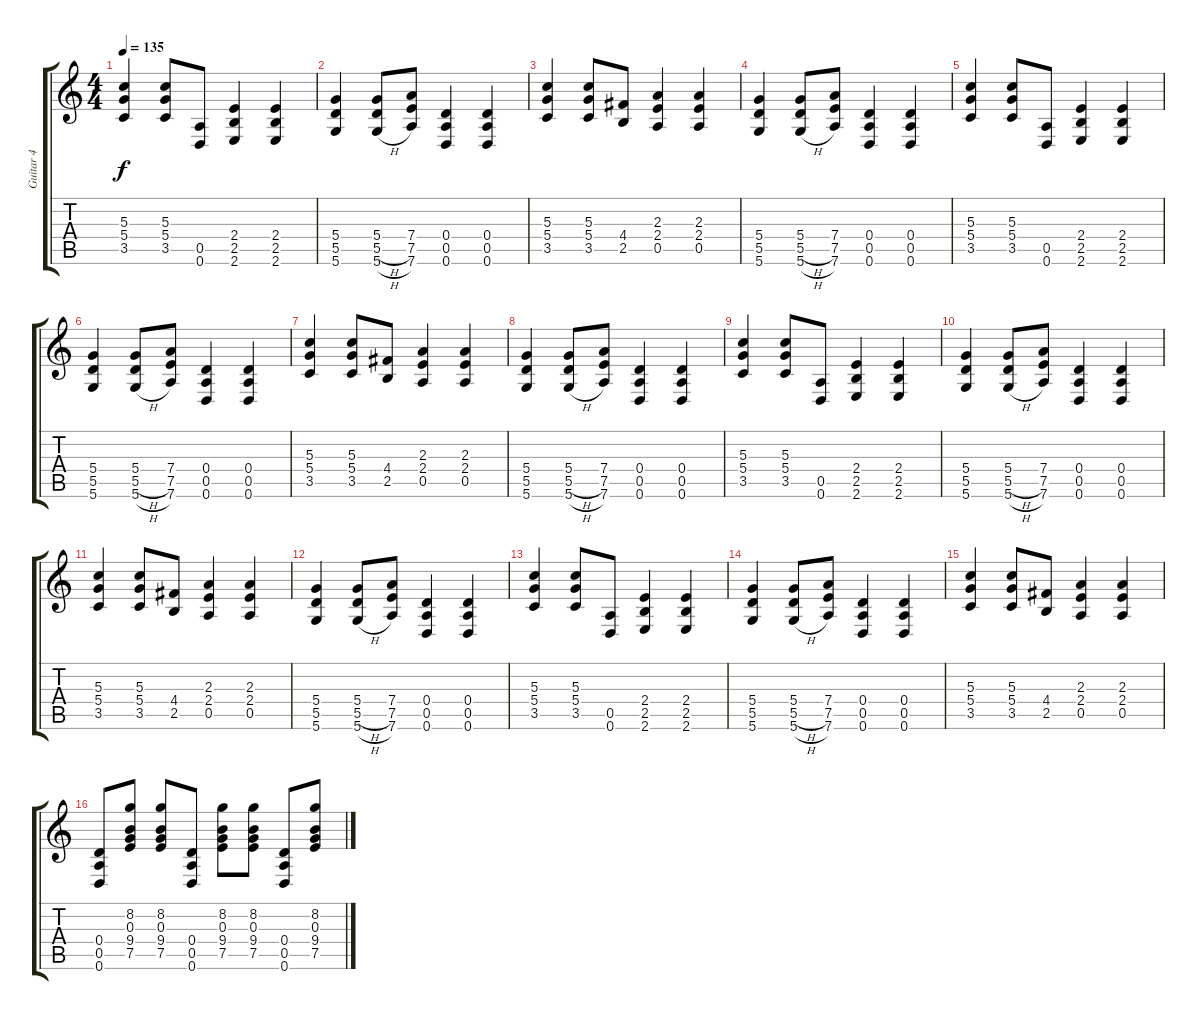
\track ("Guitar 4" "Guitar 4") {instrument distortionguitar}
\staff {score tabs}
\tuning (E4 B3 G3 D3 A2 D2) {hide}
\ts (4 4)
\tempo 135
\clef g2
\ks c
(5.3 5.4 3.5).4{dy f} (5.3 5.4 3.5).8 (0.5 0.6).8 (2.4 2.5 2.6).4 (2.4 2.5 2.6).4 |
(5.4 5.5 5.6).4 (5.4 5.5{h} 5.6{h}).8 (7.4 7.5 7.6).8 (0.4 0.5 0.6).4 (0.4 0.5 0.6).4 |
(5.3 5.4 3.5).4 (5.3 5.4 3.5).8 (4.4 2.5).8 (2.3 2.4 0.5).4 (2.3 2.4 0.5).4 |
(5.4 5.5 5.6).4 (5.4 5.5{h} 5.6{h}).8 (7.4 7.5 7.6).8 (0.4 0.5 0.6).4 (0.4 0.5 0.6).4 |
(5.3 5.4 3.5).4 (5.3 5.4 3.5).8 (0.5 0.6).8 (2.4 2.5 2.6).4 (2.4 2.5 2.6).4 |
(5.4 5.5 5.6).4 (5.4 5.5{h} 5.6{h}).8 (7.4 7.5 7.6).8 (0.4 0.5 0.6).4 (0.4 0.5 0.6).4 |
(5.3 5.4 3.5).4 (5.3 5.4 3.5).8 (4.4 2.5).8 (2.3 2.4 0.5).4 (2.3 2.4 0.5).4 |
(5.4 5.5 5.6).4 (5.4 5.5{h} 5.6{h}).8 (7.4 7.5 7.6).8 (0.4 0.5 0.6).4 (0.4 0.5 0.6).4 |
(5.3 5.4 3.5).4 (5.3 5.4 3.5).8 (0.5 0.6).8 (2.4 2.5 2.6).4 (2.4 2.5 2.6).4 |
(5.4 5.5 5.6).4 (5.4 5.5{h} 5.6{h}).8 (7.4 7.5 7.6).8 (0.4 0.5 0.6).4 (0.4 0.5 0.6).4 |
(5.3 5.4 3.5).4 (5.3 5.4 3.5).8 (4.4 2.5).8 (2.3 2.4 0.5).4 (2.3 2.4 0.5).4 |
(5.4 5.5 5.6).4 (5.4 5.5{h} 5.6{h}).8 (7.4 7.5 7.6).8 (0.4 0.5 0.6).4 (0.4 0.5 0.6).4 |
(5.3 5.4 3.5).4 (5.3 5.4 3.5).8 (0.5 0.6).8 (2.4 2.5 2.6).4 (2.4 2.5 2.6).4 |
(5.4 5.5 5.6).4 (5.4 5.5{h} 5.6{h}).8 (7.4 7.5 7.6).8 (0.4 0.5 0.6).4 (0.4 0.5 0.6).4 |
(5.3 5.4 3.5).4 (5.3 5.4 3.5).8 (4.4 2.5).8 (2.3 2.4 0.5).4 (2.3 2.4 0.5).4 |
(0.4 0.5 0.6).8 (8.2 0.3 9.4 7.5).8 (8.2 0.3 9.4 7.5).8 (0.4 0.5 0.6).8 (8.2 0.3 9.4 7.5).8 (8.2 0.3 9.4 7.5).8 (0.4 0.5 0.6).8 (8.2 0.3 9.4 7.5).8
